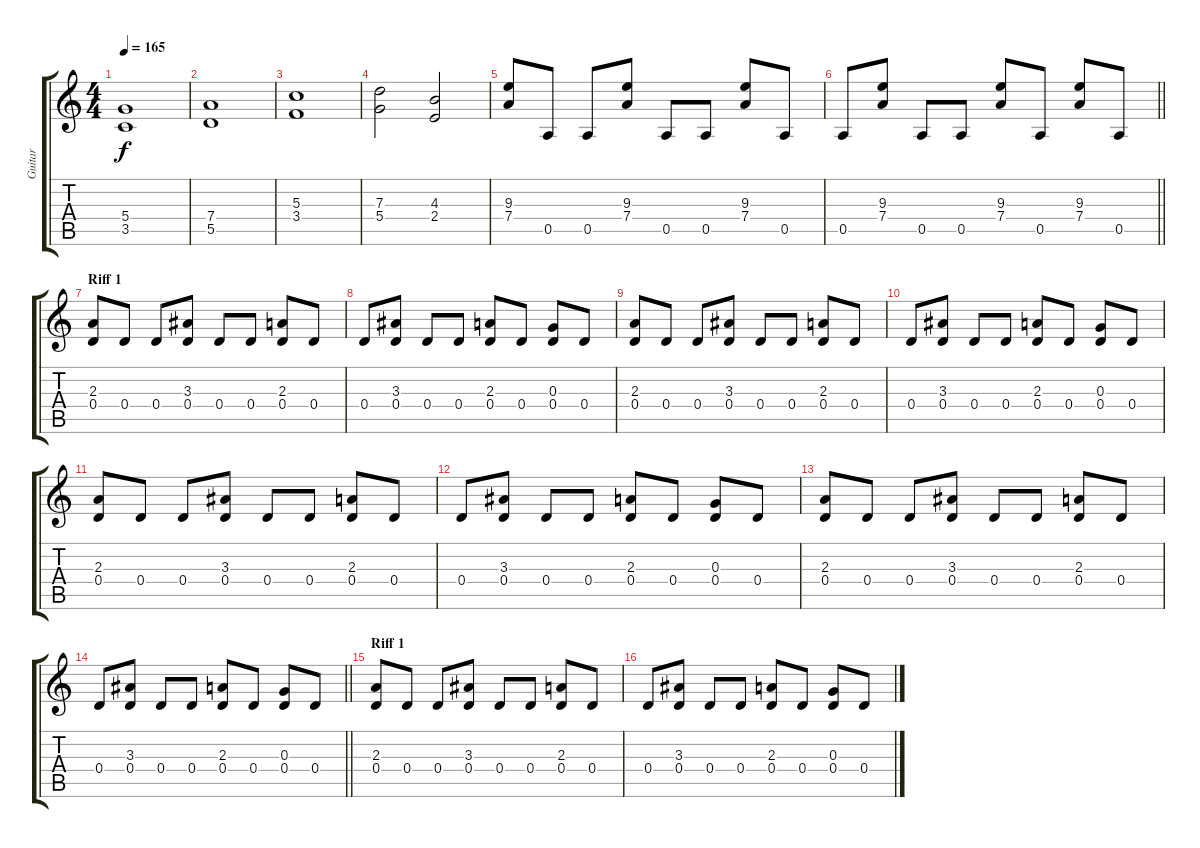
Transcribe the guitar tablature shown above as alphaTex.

\track ("Guitar" "Guitar") {instrument distortionguitar}
\staff {score tabs}
\tuning (E4 B3 G3 D3 A2 E2) {hide}
\ts (4 4)
\tempo 165
\clef g2
\ks c
(5.4 3.5).1{dy f} |
(7.4 5.5).1 |
(5.3 3.4).1 |
(7.3 5.4).2 (4.3 2.4).2 |
(9.3 7.4).8 0.5.8 0.5.8 (9.3 7.4).8 0.5.8 0.5.8 (9.3 7.4).8 0.5.8 |
\barLineRight lightlight
0.5.8 (9.3 7.4).8 0.5.8 0.5.8 (9.3 7.4).8 0.5.8 (9.3 7.4).8 0.5.8 |
\section ("" "Riff 1")
(2.3 0.4).8 0.4.8 0.4.8 (3.3 0.4).8 0.4.8 0.4.8 (2.3 0.4).8 0.4.8 |
0.4.8 (3.3 0.4).8 0.4.8 0.4.8 (2.3 0.4).8 0.4.8 (0.3 0.4).8 0.4.8 |
(2.3 0.4).8 0.4.8 0.4.8 (3.3 0.4).8 0.4.8 0.4.8 (2.3 0.4).8 0.4.8 |
0.4.8 (3.3 0.4).8 0.4.8 0.4.8 (2.3 0.4).8 0.4.8 (0.3 0.4).8 0.4.8 |
(2.3 0.4).8 0.4.8 0.4.8 (3.3 0.4).8 0.4.8 0.4.8 (2.3 0.4).8 0.4.8 |
0.4.8 (3.3 0.4).8 0.4.8 0.4.8 (2.3 0.4).8 0.4.8 (0.3 0.4).8 0.4.8 |
(2.3 0.4).8 0.4.8 0.4.8 (3.3 0.4).8 0.4.8 0.4.8 (2.3 0.4).8 0.4.8 |
\barLineRight lightlight
0.4.8 (3.3 0.4).8 0.4.8 0.4.8 (2.3 0.4).8 0.4.8 (0.3 0.4).8 0.4.8 |
\section ("" "Riff 1")
(2.3 0.4).8 0.4.8 0.4.8 (3.3 0.4).8 0.4.8 0.4.8 (2.3 0.4).8 0.4.8 |
0.4.8 (3.3 0.4).8 0.4.8 0.4.8 (2.3 0.4).8 0.4.8 (0.3 0.4).8 0.4.8
